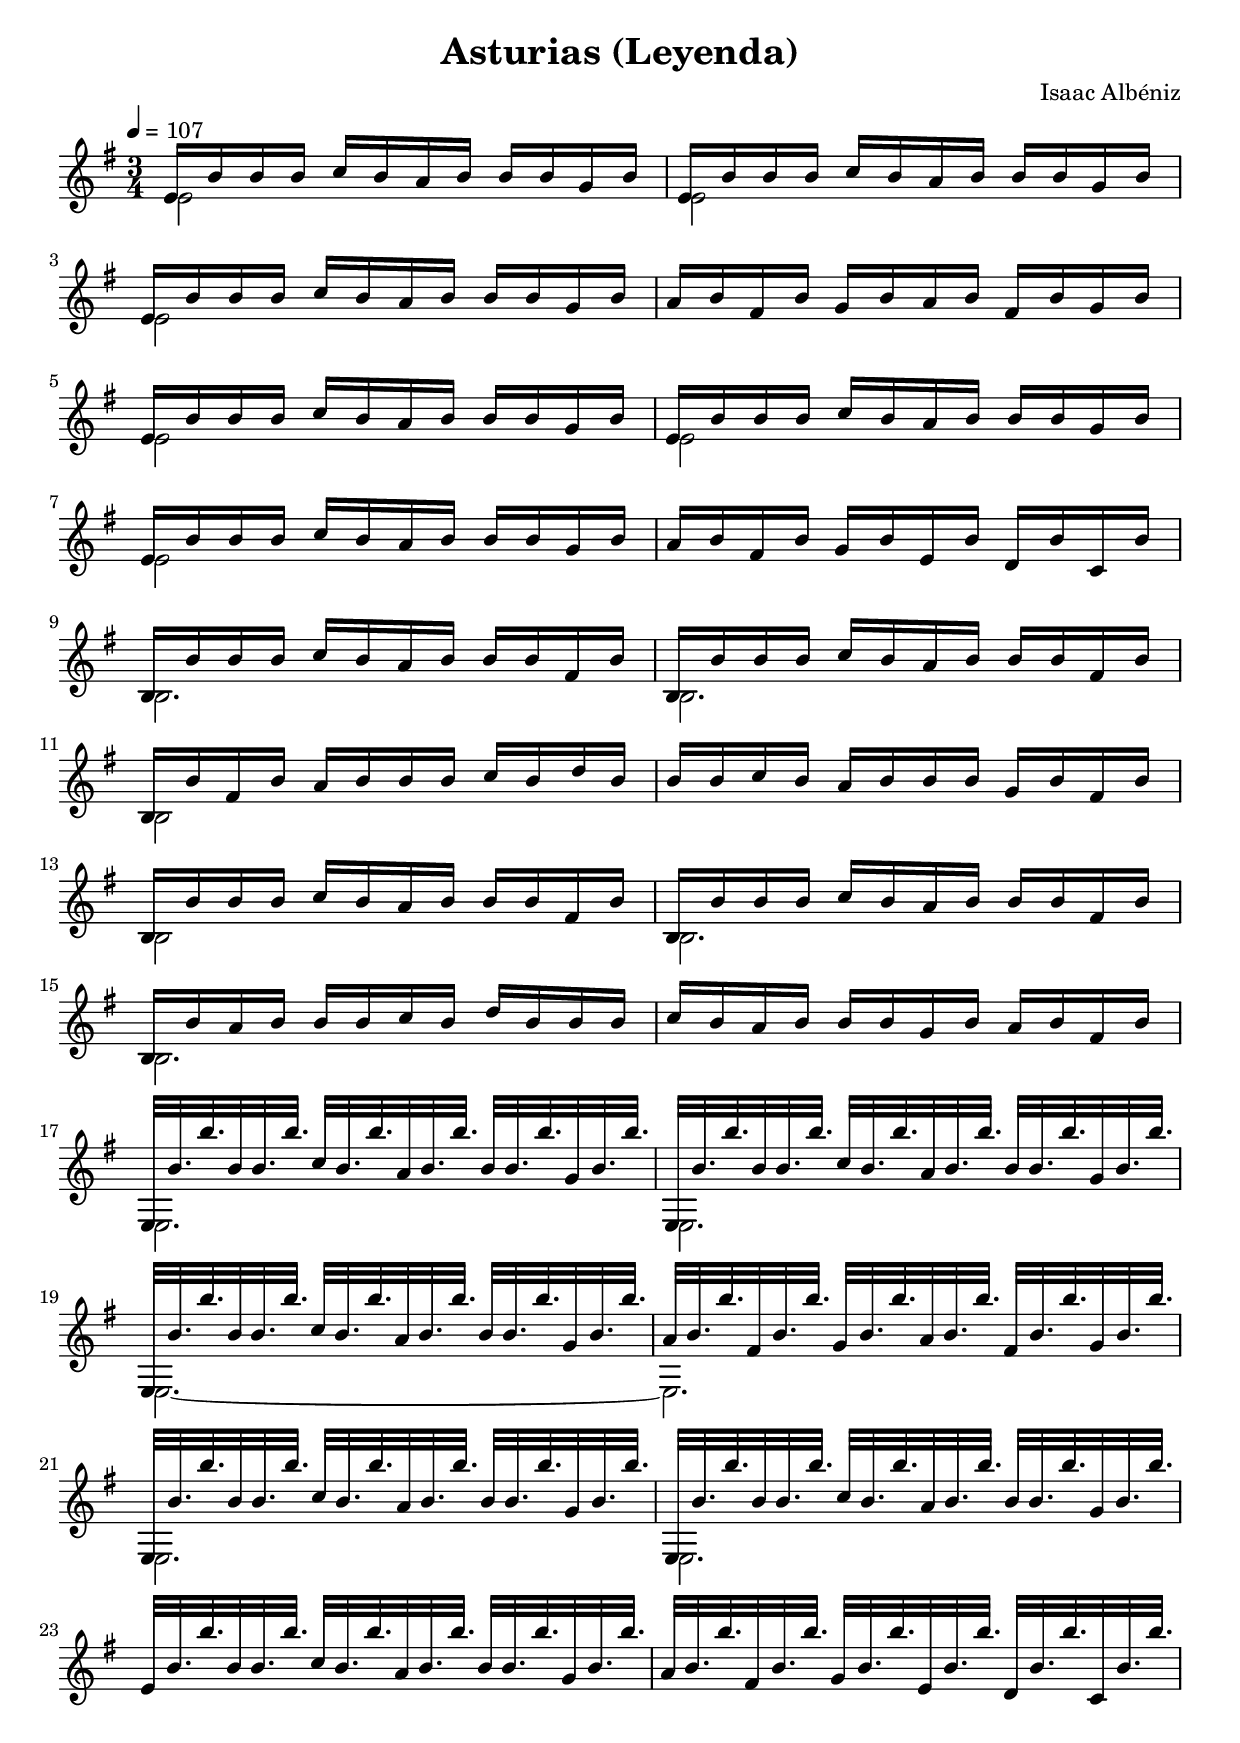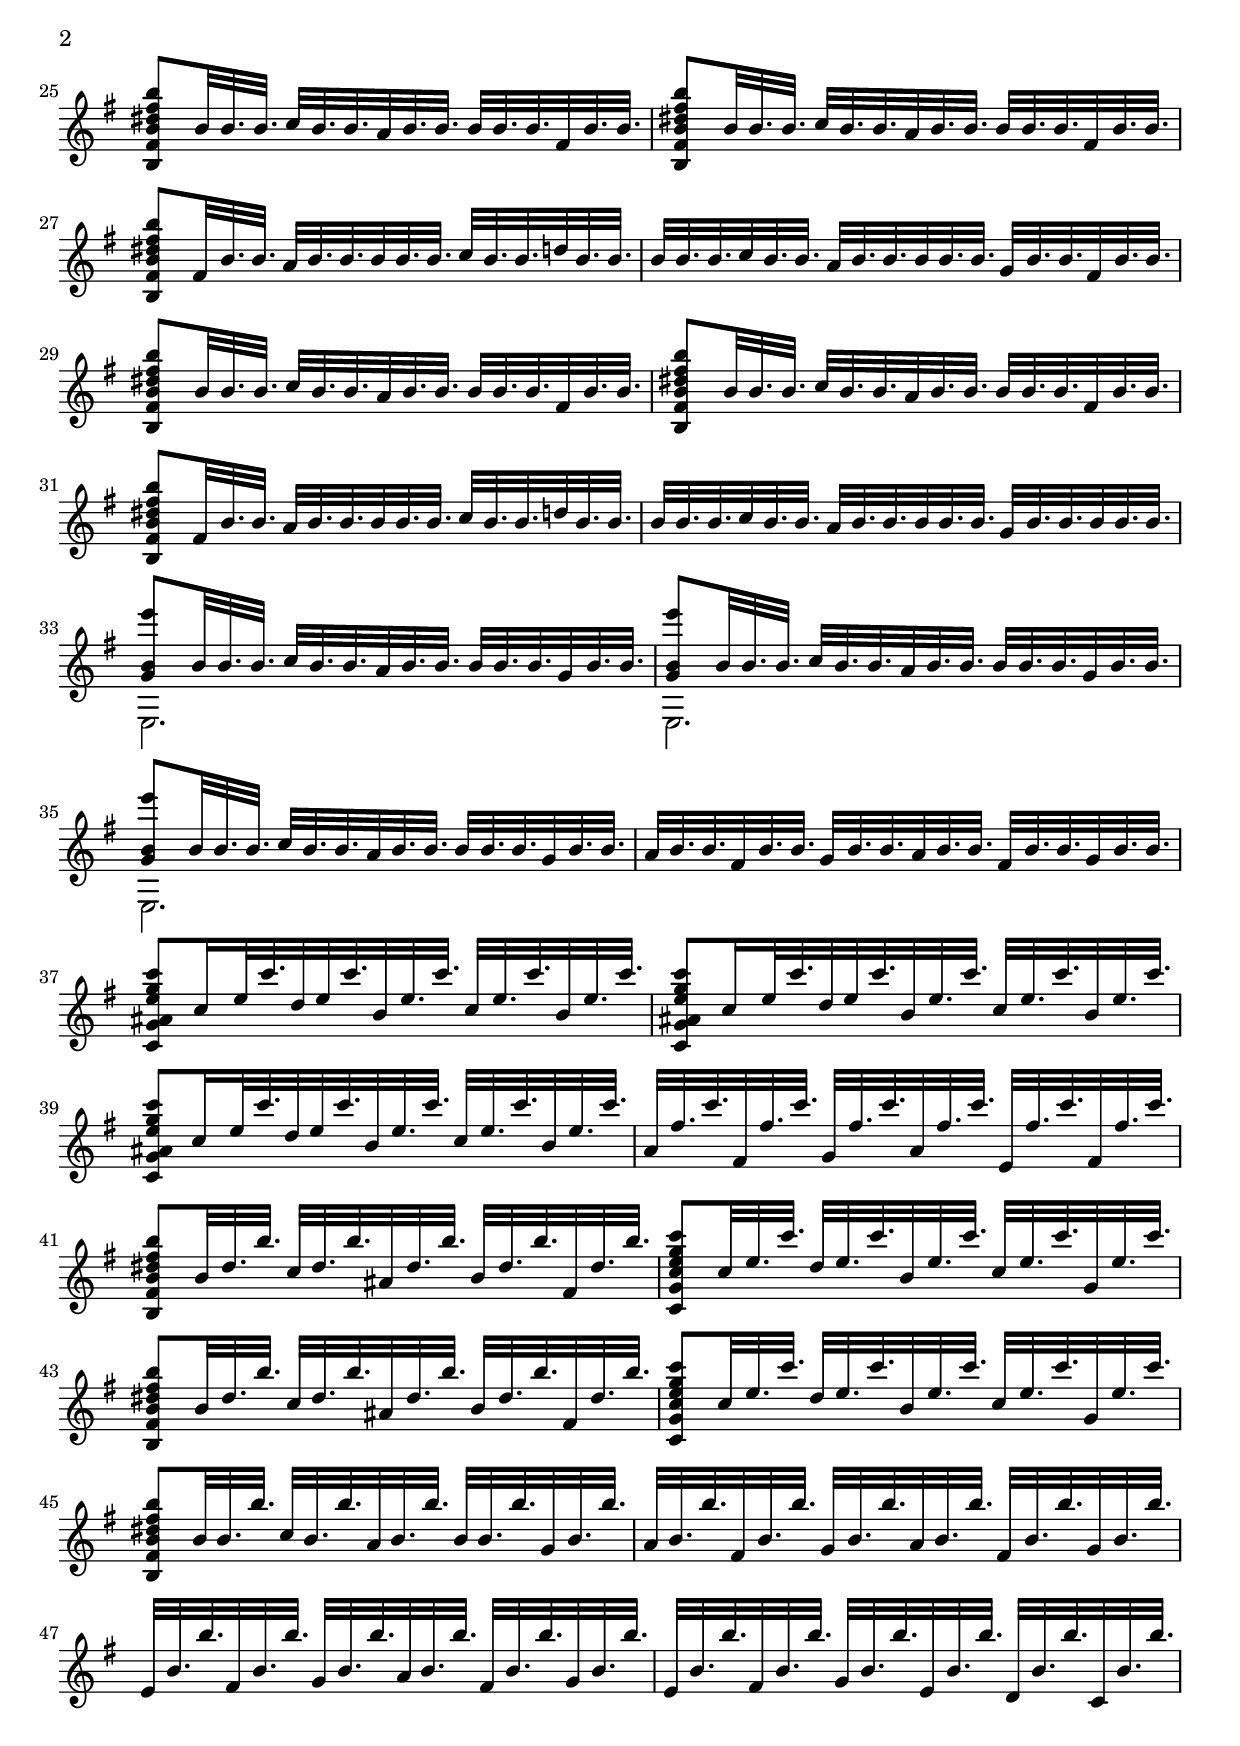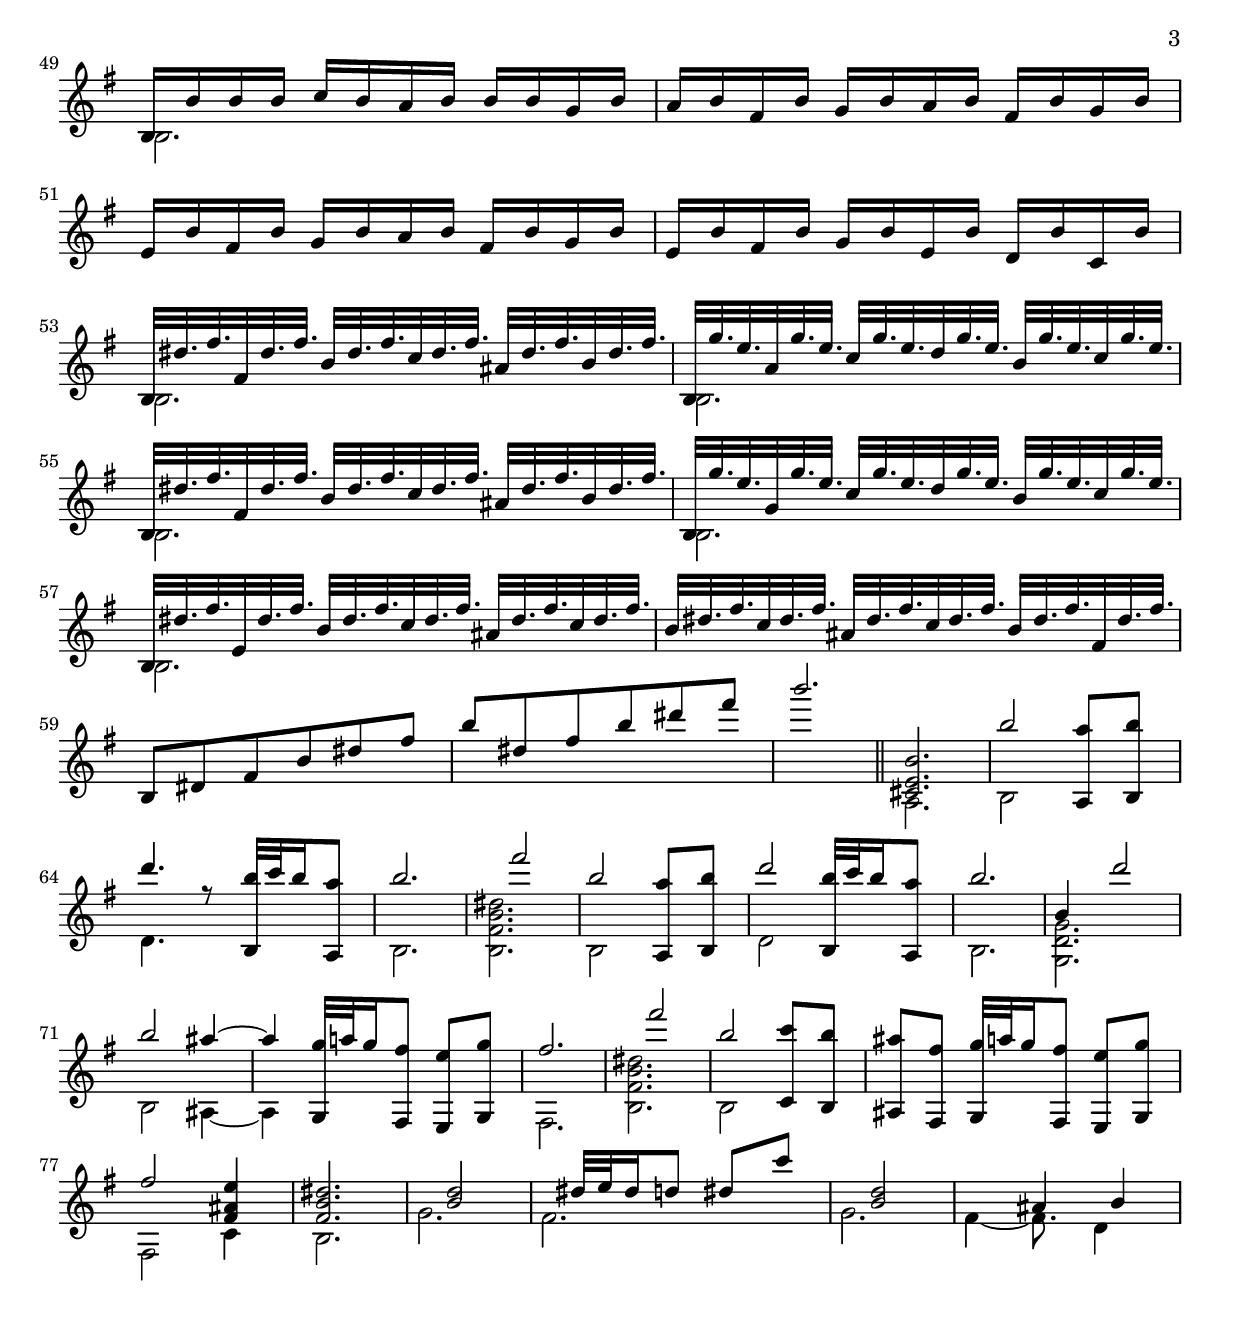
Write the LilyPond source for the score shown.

\version "2.12.3"
\version "2.12.3"

%#(define (tablature-lilynums str context event)
%	(let ((music (ly:event-property event 'music-cause)))
%		(make-vcenter-markup
%			(number->string
%				(ly:pitch-semitones (ly:music-property music 'pitch))
%		))))

#(define (tablature-harmonica dir hole bend)
		(make-whiteout-markup
			(make-vcenter-markup
				(string-append
					dir
					(number->string hole)
					(case bend 
						((0) "")
						((-1) "#")
						((1) "'")
						((2) "''")
						((3) "'''")
						(else "")
			)))))

#(define* (tablature-harmonica-blow hole #:optional (bend 0))
		(tablature-harmonica "↑" hole bend)
	)

#(define* (tablature-harmonica-draw hole #:optional (bend 0))
		(tablature-harmonica "↓" hole bend)
	)

#(define (tablature-harmonica-free)
		(make-vcenter-markup "x")
	)

#(define (tablature-harmonica-richter semitone)
	(case semitone
		((0)	(tablature-harmonica-blow 1 0))	; C4
		((1)	(tablature-harmonica-draw 1 1))	; C4#
		((2)	(tablature-harmonica-draw 1 0))	; D4
		((3)	(tablature-harmonica-blow 1 -1))	; D4#
		((4)	(tablature-harmonica-blow 2 0))	; E4
		((5)	(tablature-harmonica-draw 2 2))	; F4
		((6)	(tablature-harmonica-draw 2 1))	; F4#
		((7)	(tablature-harmonica-blow 3 0))	; G4
		((8)	(tablature-harmonica-draw 3 3))	; G4#
		((9)	(tablature-harmonica-draw 3 2))	; A4
		((10)	(tablature-harmonica-draw 3 1))	; A4#
		((11)	(tablature-harmonica-draw 3 0))	; B4
		((12)	(tablature-harmonica-blow 4 0))	; C5
		((13)	(tablature-harmonica-draw 4 1)) ; C5#
		((14)	(tablature-harmonica-draw 4 0)) ; D5
		((15)	(tablature-harmonica-blow 4 -1))	; D5#
		((16)	(tablature-harmonica-blow 5 0))	; E5
		((17)	(tablature-harmonica-draw 5 0))	; F5
		((18)	(tablature-harmonica-blow 5 -1))	; F5#
		((19)	(tablature-harmonica-blow 6 0))	; G5
		((20)	(tablature-harmonica-draw 6 1))	; G5#
		((21)	(tablature-harmonica-draw 6 0))	; A5
		((22)	(tablature-harmonica-blow 6 -1))	; A5#
		((23)	(tablature-harmonica-draw 7 0))	; B5
		((24)	(tablature-harmonica-blow 7 0)) ; C6
		((25)	(tablature-harmonica-draw 7 -1))	; C6#
		((26)	(tablature-harmonica-draw 8 0))	; D6
		((27)	(tablature-harmonica-blow 8 1))	; D6#
		((28)	(tablature-harmonica-blow 8 0)) ; E6
		((29)	(tablature-harmonica-draw 9 0)) ; F6
		((30)	(tablature-harmonica-blow 9 1)) ; F6#
		((31)	(tablature-harmonica-blow 9 0)) ; G6
		((32)	(tablature-harmonica-draw 9 -1))	; G6#
		((33)	(tablature-harmonica-draw 10 0))	; A6
		((34)	(tablature-harmonica-blow 10 2))	; A6#
		((35)	(tablature-harmonica-blow 10 1))	; B6
		((36)	(tablature-harmonica-blow 10 1))	; C6
		((37)	(tabltaure-harmonica-draw 10 -1))	; C6#
		(else (tablature-harmonica-free))
	))

#(define (tablature-harmonica-richter-cdur str context event)
	(let ((music (ly:event-property event 'music-cause)))
		  (tablature-harmonica-richter
			  (ly:pitch-semitones (ly:music-property music 'pitch))
		)))

#(define (tablature-harmonica-richter-gdur str context event)
	(let ((music (ly:event-property event 'music-cause)))
		(tablature-harmonica-richter
			; 5 == количество полутонов между тональностями устройства
			(+ (ly:pitch-semitones (ly:music-property music 'pitch)) 5)
		)))


\header {
  	composer = "Isaac Albéniz"
	title = "Asturias (Leyenda)"
}

musictwo = \relative c' {
  	\voiceTwo
	\key g \major
	\time 3/4
	{
		\repeat volta 1 {
			% 1
			e2	s4
			|
			e2	s4
			|
			e2	s4
			| % 4
			s2.
			|
			e2	s4
			|
			e2	s4
			| % 7
			e2	s4
			|
			s2.
			|
			b2.
			| % 10
			b2.
			|
			b2	s4
			|
			s2.
			| % 13
			b2	s4
			|
			b2.
			|
			b2.
			| % 16
			s2.
			|
			e,2.
			|
			e2.
			| % 19
			e2. ~
			|
			e2.
			|
			e2.
			| % 22
			e2.
			|
			s2.
			|
			s2.
			| % 25
			s2.
			|
			s2.
			|
			s2.
			| % 28
			s2.
			|
			s2.
			|
			s2.
			| % 31
			s2.
			|
			s2.
			|
			e2.
			| % 34
			e2.
			|
			e2.
			|
			s2.
			| % 37
			s2.
			|
			s2.
			|
			s2.
			| % 40
			s2.
			|
			s2.
			|
			s2.
			| % 43
			s2.
			|
			s2.
			|
			s2.
			| % 46$
			s2.
			|
			s2.
			|
			s2.
			| % 49
			b'2.
			|
			s2.
			|
			s2.
			| % 52
			s2.
			|
			b2.
			|
			b2.
			| % 55
			b2.
			|
			b2.
			|
			b2.
			| % 58
			s2.
			|
			s2.
			|
			s2.
			| % 61
			s2.
			\bar "||"
		}
		\alternative {
			a2.
		}
		|
		b2
		s4
		| % 64
		d4. s4.
		|
		b2.
		|
		< b	fis'	b	dis >2.
		| % 67
		b2 s4
		|
		d2 s4
		|
		b2.
		| % 70
		< g	d'	g >2.
		|
		b2	ais4~
		|
		ais4
		s2
		| % 73
		fis2.
		|
		< b	fis'	b	dis >2.
		|
		b2
		s4
		| % 76
		s2.
		|
		fis2	c'4
		|
		b2.
		| % 79
		g'2.
		|
		fis2.
		|
		g2.
		| % 82
		fis4 ~ fis8. d4 s16
		|
	}
}

music = \relative c' {
  	\voiceOne
	\key g \major
	\time 3/4 {
		\repeat volta 1 {
			% 1
			e16	b'	b	b
			c	b	a	b
			b	b	g	b
			|
			e,16	b'	b	b
			c	b	a	b
			b	b	g	b
			|
			e,16	b'	b	b
			c	b	a	b
			b	b	g	b
			| % 4
			a16	b	fis	b
			g	b	a	b
			fis	b	g	b
			|
			e,16	b'	b	b
			c	b	a	b
			b	b	g	b
			|
			e,16	b'	b	b
			c	b	a	b
			b	b	g	b
			| % 7
			e,16	b'	b	b
			c	b	a	b
			b	b	g	b
			|
			a16	b	fis	b
			g	b	e,	b'
			d,	b'	c,	b'
			|
			b,	b'	b	b
			c	b	a	b
			b	b	fis	b
			| % 10
			b,16	b'	b	b
			c	b	a	b
			b	b	fis	b
			|
			b,16	b'	fis	b
			a	b	b	b
			c	b	d	b
			|
			b16	b	c	b
			a	b	b	b
			g	b	fis	b
			| % 13
			b,16	b'	b	b
			c	b	a	b
			b	b	fis	b
			|
			b,16	b'	b	b
			c	b	a	b
			b	b	fis	b
			|
			b,16	b'	a	b
			b	b	c	b
			d	b	b	b
			|
			% 16
			c16	b	a	b
			b	b	g	b
			a	b	fis	b
			|
			e,,32	b''32.	b'32.	b,32	b32.	b'32.
			c,32	b32.	b'32.	a,32	b32.	b'32.
			b,32	b32.	b'32.	g,32	b32.	b'32.
			|
			e,,,32	b''32.	b'32.	b,32	b32.	b'32.
			c,32	b32.	b'32.	a,32	b32.	b'32.
			b,32	b32.	b'32.	g,32	b32.	b'32.
			| % 19
			e,,,32	b''32.	b'32.	b,32	b32.	b'32.
			c,32	b32.	b'32.	a,32	b32.	b'32.
			b,32	b32.	b'32.	g,32	b32.	b'32.
			|
			a,32	b32.	b'32.	fis,32	b32.	b'32.
			g,32	b32.	b'32.	a,32	b32.	b'32.
			fis,32	b32.	b'32.	g,32	b32.	b'32.
			|
			e,,,32	b''32.	b'32.	b,32	b32.	b'32.
			c,32	b32.	b'32.	a,32	b32.	b'32.
			b,32	b32.	b'32.	g,32	b32.	b'32.
			| % 22
			e,,,32	b''32.	b'32.	b,32	b32.	b'32.
			c,32	b32.	b'32.	a,32	b32.	b'32.
			b,32	b32.	b'32.	g,32	b32.	b'32.
			|
			e,,32	b'32.	b'32.	b,32	b32.	b'32.
			c,32	b32.	b'32.	a,32	b32.	b'32.
			b,32	b32.	b'32.	g,32	b32.	b'32.
			|
			a,32	b32.	b'32.	fis,32	b32.	b'32.
			g,32	b32.	b'32.	e,,32	b'32.	b'32.
			d,,32	b'32.	b'32.	c,,32	b'32.	b'32.
			| % 25
			< b,,	fis'	b	dis	fis	b >8
			  b'32	b32.	b32.
			c32	b32.	b32.	a32	b32.	b32.
			b32	b32.	b32.	fis32	b32.	b32.
			|
			< b,	fis'	b	dis	fis	b >8
			  b'32	b32.	b32.
			c32	b32.	b32.	a32	b32.	b32.
			b32	b32.	b32.	fis32	b32.	b32.
			|
			< b,	fis'	b	dis	fis	b >8
			  fis'32	b32.	b32.
			a32	b32.	b32.	b32	b32.	b32.
			c32	b32.	b32.	d32	b32.	b32.
			| % 28
			b32	b32.	b32.	c32	b32.	b32.
			a32	b32.	b32.	b32	b32.	b32.
			g32	b32.	b32.	fis32	b32.	b32.
			|
			< b,	fis'	b	dis	fis	b >8
			  b'32	b32.	b32.
			c32	b32.	b32.	a32	b32.	b32.
			b32	b32.	b32.	fis32	b32.	b32.
			|
			< b,	fis'	b	dis	fis	b >8
			  b'32	b32.	b32.
			c32	b32.	b32.	a32	b32.	b32.
			b32	b32.	b32.	fis32	b32.	b32.
			| % 31
			< b,	fis'	b	dis	fis	b >8
			  fis'32	b32.	b32.
			a32	b32.	b32.	b32	b32.	b32.
			c32	b32.	b32.	d32	b32.	b32.
			|
			b32	b32.	b32.	c32	b32.	b32.
			a32	b32.	b32.	b32	b32.	b32.
			g32	b32.	b32.	b32	b32.	b32.
			|
			< g	b	e' >8
			  b32	b32.	b32.
			c32	b32.	b32.	a32	b32.	b32.
			b32	b32.	b32.	g32	b32.	b32.
			| % 34
			< g	b	e' >8
			  b32	b32.	b32.
			c32	b32.	b32.	a32	b32.	b32.
			b32	b32.	b32.	g32	b32.	b32.
			|
			< g	b	e' >8
			  b32	b32.	b32.
			c32	b32.	b32.	a32	b32.	b32.
			b32	b32.	b32.	g32	b32.	b32.
			|
			a32	b32.	b32.	fis32	b32.	b32.
			g32	b32.	b32.	a32	b32.	b32.
			fis32	b32.	b32.	g32	b32.	b32.
			| % 37
			< c, g' ais e' g c >8
			  c'16	e32	c'32.
			d,32	e32	c'32.	b,32	e32.	c'32.
			c,32	e32.	c'32.	b,32	e32.	c'32.
			|
			< c,, g' ais e' g c >8
			  c'16	e32	c'32.
			d,32	e32	c'32.	b,32	e32.	c'32.
			c,32	e32.	c'32.	b,32	e32.	c'32.
			|
			< c,, g' ais e' g c >8
			  c'16	e32	c'32.
			d,32	e32	c'32.	b,32	e32.	c'32.
			c,32	e32.	c'32.	b,32	e32.	c'32.
			| % 40
			a,32	fis'32.	c'32.	fis,,32	fis'32.	c'32.
			g,32	fis'32.	c'32.	a,32	fis'32.	c'32.
			e,,32	fis'32.	c'32.	fis,,32	fis'32.	c'32.
			|
			< b,,	fis'	b	dis	fis	b >8
			  b'32	dis32.	b'32.
			c,32	dis32.	b'32.	ais,32	dis32.	b'32.
			b,32	dis32.	b'32.	fis,32	dis'32.	b'32.
			|
			< c,,	g'	c	e	g	c >8
			  c'32	e32.	c'32.
			d,32	e32.	c'32.	b,32	e32.	c'32.
			c,32	e32.	c'32.	g,32	e'32.	c'32.
			| % 43
			< b,,	fis'	b	dis	fis	b >8
			  b'32	dis32.	b'32.
			c,32	dis32.	b'32.	ais,32	dis32.	b'32.
			b,32	dis32.	b'32.	fis,32	dis'32.	b'32.
			|
			< c,,	g'	c	e	g	c >8
			  c'32	e32.	c'32.
			d,32	e32.	c'32.	b,32	e32.	c'32.
			c,32	e32.	c'32.	g,32	e'32.	c'32.
			|
			< b,,	fis'	b	dis	fis	b >8
			  b'32	b32.	b'32.
			c,32	b32.	b'32.	a,32	b32.	b'32.
			b,32	b32.	b'32.	g,32	b32.	b'32.
			| % 46
			a,32	b32.	b'32.	fis,32	b32.	b'32.
			g,32	b32.	b'32.	a,32	b32.	b'32.
			fis,32	b32.	b'32.	g,32	b32.	b'32.
			|
			e,,32	b'32.	b'32.	fis,32	b32.	b'32.
			g,32	b32.	b'32.	a,32	b32.	b'32.
			fis,32	b32.	b'32.	g,32	b32.	b'32.
			|
			e,,32	b'32.	b'32.	fis,32	b32.	b'32.
			g,32	b32.	b'32.	e,,32	b'32.	b'32.
			d,,32	b'32.	b'32.	c,,32	b'32.	b'32.
			| % 49
			b,,16	b'	b	b
			c	b	a	b
			b	b	g	b
			|
			a	b	fis	b
			g	b	a	b
			fis	b	g	b
			|
			e,	b'	fis	b
			g	b	a	b
			fis	b	g	b
			| % 52
			e,	b'	fis	b
			g	b	e,	b'
			d,	b'	c,	b'
			|
			b,32	dis'32.	fis	fis,32	dis'32.	fis
			b,32	dis32.	fis	c32	dis32.	fis
			ais,32	dis32.	fis	b,32	dis32.	fis
			|
			b,,32	g''32.	e	a,32	g'32.	e
			c32	g'32.	e	d32	g32.	e32.
			b32	g'32.	e	c32	g'32.	e
			| % 55
			b,32	dis'32.	fis32.	fis,32	dis'32.	fis32.
			b,32	dis32.	fis32.	c32	dis32.	fis32.
			ais,32	dis32.	fis32.	b,32	dis32.	fis32.
			|
			b,,32	g''32.	e32.	g,32	g'32.	e32.
			c32	g'32.	e32.	d32	g32.	e32.
			b32	g'32.	e32.	c32	g'32.	e32.
			|
			b,32	dis'32.	fis32.	e,32	dis'32.	fis32.
			b,32	dis32.	fis32.	c32	dis32.	fis32.
			ais,32	dis32.	fis32.	c32	dis32.	fis32.
			| % 58
			b,32	dis32.	fis32.	c32	dis32.	fis32.
			ais,32	dis32.	fis32.	c32	dis32.	fis32.
			b,32	dis32.	fis32.	fis,32	dis'32.	fis32.
			|
			b,,8	dis8	fis8	b8	dis8	fis8
			|
			b8	dis,8	fis8	b8	dis8	fis8
			| % 61
			b2.
			\bar "||"
		}
		\alternative {
			< cis,,,	e	b' >2.
		}
		|
		b''2
		< a,,	a'' >8
		< b	b'' >8
		| % 64
		d''4.	r8 < b,,	b'' >32
		c''32	b16	< a	a,, >8
		|
		b2.
		|
		s4 fis'2
		| % 67
		b,2	< a,,	a'' >8	< b	b'' >8
		|
		d''2	< b	b,, >32	c32	b16	< a	a,, >8
		|
		b2.
		| % 70
		b,4	d'2
		|
		b2	ais4~
		|
		ais4
		< g	g,, >32	a32	g16	< fis	fis,, >8
		< e	e,, >8
		< g	g,, >8
		| % 73
		fis2.
		|
		s4
		fis'2
		|
		b,2
		< c	c,, >8	< b b,, >8
		| % 76
		< ais	ais,, >8	< fis	fis,, >8
		< g	g,, >32	a32	g16	< fis	fis,, >8
		< e	e,, >8	< g	g,, >8
		|
		fis2	< e	ais,	fis >4
		|
		< fis,	b	dis >2.
		| % 79
		s4
		< b	d >2
		|
		s4
		dis32	e32	dis16 d8
		dis8	c'8
		|
		s4
		< b,	d >2
		| % 82
		s4	ais4	b4
		|
	}
}

\score {
	<<
		\new Staff {
			\set Staff.midiInstrument = #"acoustic guitar (nylon)"
			<<
				\tempo 4 = 107
				\new Voice = "music" \music
				\new Voice = "musictwo" \musictwo
			>>
		}
	>>
	\layout {
		indent = 0
	}
	\midi {}
}

